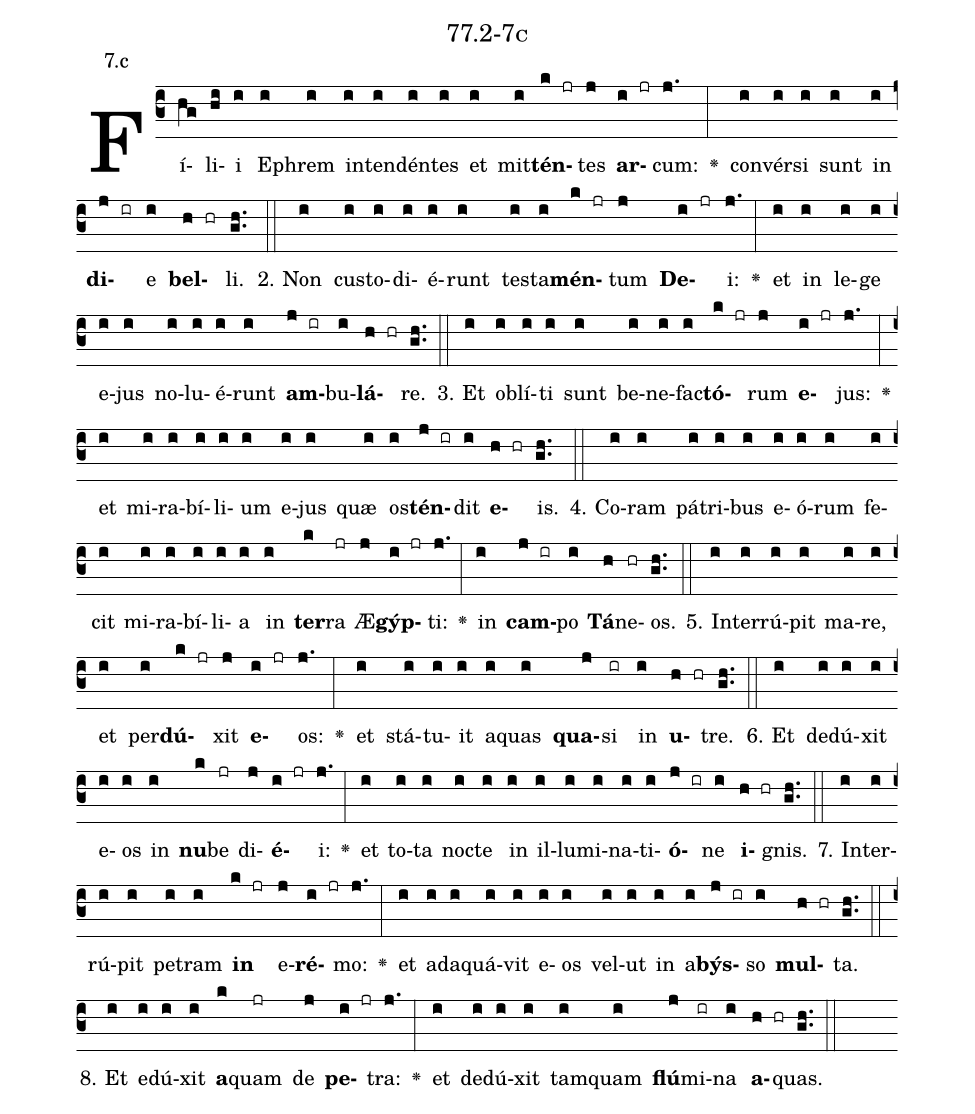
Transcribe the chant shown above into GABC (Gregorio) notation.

name: 77.2-7c;
annotation: 7.c;
%%
(c3)Fí(hg)li(hi)i(i) E(i)phrem(i) in(i)ten(i)dén(i)tes(i) et(i) mit(i)<b>tén</b>(k jr)tes(j) <b>ar</b>(i jr)cum:(j.) <v>\greheightstar</v>(:) con(i)vér(i)si(i) sunt(i) in(i) <b>di</b>(j ir)e(i) <b>bel</b>(h hr)li.(gh..) (::)
2. Non(i) cus(i)to(i)di(i)é(i)runt(i) tes(i)ta(i)<b>mén</b>(k jr)tum(j) <b>De</b>(i jr)i:(j.) <v>\greheightstar</v>(:) et(i) in(i) le(i)ge(i) e(i)jus(i) no(i)lu(i)é(i)runt(i) <b>am</b>(j ir)bu(i)<b>lá</b>(h hr)re.(gh..) (::)
3. Et(i) ob(i)lí(i)ti(i) sunt(i) be(i)ne(i)fac(i)<b>tó</b>(k jr)rum(j) <b>e</b>(i jr)jus:(j.) <v>\greheightstar</v>(:) et(i) mi(i)ra(i)bí(i)li(i)um(i) e(i)jus(i) quæ(i) os(i)<b>tén</b>(j ir)dit(i) <b>e</b>(h hr)is.(gh..) (::)
4. Co(i)ram(i) pá(i)tri(i)bus(i) e(i)ó(i)rum(i) fe(i)cit(i) mi(i)ra(i)bí(i)li(i)a(i) in(i) <b>ter</b>(k)ra(jr) Æ(j)<b>gýp</b>(i jr)ti:(j.) <v>\greheightstar</v>(:) in(i) <b>cam</b>(j ir)po(i) <b>Tá</b>(h)ne(hr)os.(gh..) (::)
5. In(i)ter(i)rú(i)pit(i) ma(i)re,(i) et(i) per(i)<b>dú</b>(k jr)xit(j) <b>e</b>(i jr)os:(j.) <v>\greheightstar</v>(:) et(i) stá(i)tu(i)it(i) a(i)quas(i) <b>qua</b>(j)si(ir) in(i) <b>u</b>(h hr)tre.(gh..) (::)
6. Et(i) de(i)dú(i)xit(i) e(i)os(i) in(i) <b>nu</b>(k)be(jr) di(j)<b>é</b>(i jr)i:(j.) <v>\greheightstar</v>(:) et(i) to(i)ta(i) noc(i)te(i) in(i) il(i)lu(i)mi(i)na(i)ti(i)<b>ó</b>(j ir)ne(i) <b>i</b>(h hr)gnis.(gh..) (::)
7. In(i)ter(i)rú(i)pit(i) pe(i)tram(i) <b>in</b>(k jr) e(j)<b>ré</b>(i jr)mo:(j.) <v>\greheightstar</v>(:) et(i) ad(i)a(i)quá(i)vit(i) e(i)os(i) vel(i)ut(i) in(i) a(i)<b>býs</b>(j ir)so(i) <b>mul</b>(h hr)ta.(gh..) (::)
8. Et(i) e(i)dú(i)xit(i) <b>a</b>(k)quam(jr) de(j) <b>pe</b>(i jr)tra:(j.) <v>\greheightstar</v>(:) et(i) de(i)dú(i)xit(i) tam(i)quam(i) <b>flú</b>(j)mi(ir)na(i) <b>a</b>(h hr)quas.(gh..) (::)
